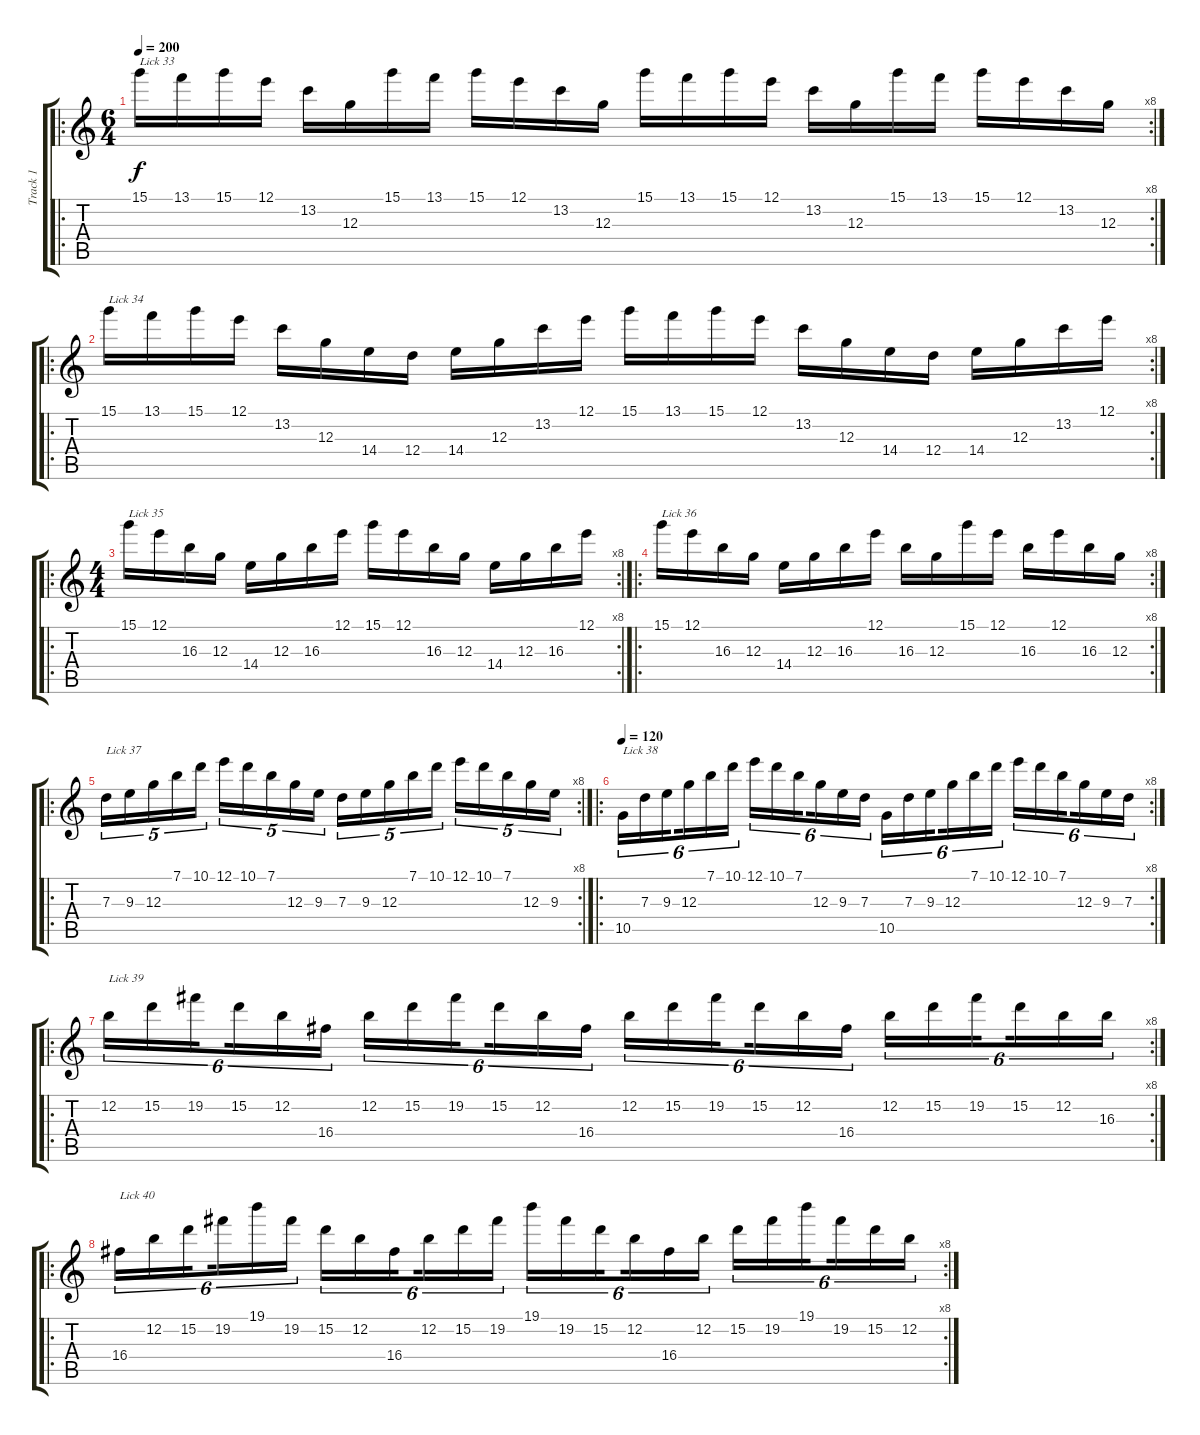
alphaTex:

\track ("Track 1" "Track 1") {instrument overdrivenguitar}
\staff {score tabs}
\tuning (E4 B3 G3 D3 A2 E2) {hide}
\ro
\rc 8
\ts (6 4)
\tempo 200
\clef g2
\ks c
15.1.16{txt "Lick 33" dy f} 13.1.16 15.1.16 12.1.16 13.2.16 12.3.16 15.1.16 13.1.16 15.1.16 12.1.16 13.2.16 12.3.16 15.1.16 13.1.16 15.1.16 12.1.16 13.2.16 12.3.16 15.1.16 13.1.16 15.1.16 12.1.16 13.2.16 12.3.16 |
\ro
\rc 8
15.1.16{txt "Lick 34"} 13.1.16 15.1.16 12.1.16 13.2.16 12.3.16 14.4.16 12.4.16 14.4.16 12.3.16 13.2.16 12.1.16 15.1.16 13.1.16 15.1.16 12.1.16 13.2.16 12.3.16 14.4.16 12.4.16 14.4.16 12.3.16 13.2.16 12.1.16 |
\ro
\rc 8
\ts (4 4)
15.1.16{txt "Lick 35"} 12.1.16 16.3.16 12.3.16 14.4.16 12.3.16 16.3.16 12.1.16 15.1.16 12.1.16 16.3.16 12.3.16 14.4.16 12.3.16 16.3.16 12.1.16 |
\ro
\rc 8
15.1.16{txt "Lick 36"} 12.1.16 16.3.16 12.3.16 14.4.16 12.3.16 16.3.16 12.1.16 16.3.16 12.3.16 15.1.16 12.1.16 16.3.16 12.1.16 16.3.16 12.3.16 |
\ro
\rc 8
7.3.16{tu (5 4) txt "Lick 37"} 9.3.16{tu (5 4)} 12.3.16{tu (5 4)} 7.1.16{tu (5 4)} 10.1.16{tu (5 4)} 12.1.16{tu (5 4)} 10.1.16{tu (5 4)} 7.1.16{tu (5 4)} 12.3.16{tu (5 4)} 9.3.16{tu (5 4)} 7.3.16{tu (5 4)} 9.3.16{tu (5 4)} 12.3.16{tu (5 4)} 7.1.16{tu (5 4)} 10.1.16{tu (5 4)} 12.1.16{tu (5 4)} 10.1.16{tu (5 4)} 7.1.16{tu (5 4)} 12.3.16{tu (5 4)} 9.3.16{tu (5 4)} |
\ro
\rc 8
\tempo 120
10.5.16{tu (6 4) txt "Lick 38"} 7.3.16{tu (6 4)} 9.3.16{tu (6 4) beam splitsecondary} 12.3.16{tu (6 4)} 7.1.16{tu (6 4)} 10.1.16{tu (6 4)} 12.1.16{tu (6 4)} 10.1.16{tu (6 4)} 7.1.16{tu (6 4) beam splitsecondary} 12.3.16{tu (6 4)} 9.3.16{tu (6 4)} 7.3.16{tu (6 4)} 10.5.16{tu (6 4)} 7.3.16{tu (6 4)} 9.3.16{tu (6 4) beam splitsecondary} 12.3.16{tu (6 4)} 7.1.16{tu (6 4)} 10.1.16{tu (6 4)} 12.1.16{tu (6 4)} 10.1.16{tu (6 4)} 7.1.16{tu (6 4) beam splitsecondary} 12.3.16{tu (6 4)} 9.3.16{tu (6 4)} 7.3.16{tu (6 4)} |
\ro
\rc 8
12.2.16{tu (6 4) txt "Lick 39"} 15.2.16{tu (6 4)} 19.2.16{tu (6 4) beam splitsecondary} 15.2.16{tu (6 4)} 12.2.16{tu (6 4)} 16.4.16{tu (6 4)} 12.2.16{tu (6 4)} 15.2.16{tu (6 4)} 19.2.16{tu (6 4) beam splitsecondary} 15.2.16{tu (6 4)} 12.2.16{tu (6 4)} 16.4.16{tu (6 4)} 12.2.16{tu (6 4)} 15.2.16{tu (6 4)} 19.2.16{tu (6 4) beam splitsecondary} 15.2.16{tu (6 4)} 12.2.16{tu (6 4)} 16.4.16{tu (6 4)} 12.2.16{tu (6 4)} 15.2.16{tu (6 4)} 19.2.16{tu (6 4) beam splitsecondary} 15.2.16{tu (6 4)} 12.2.16{tu (6 4)} 16.3.16{tu (6 4)} |
\ro
\rc 8
16.4.16{tu (6 4) txt "Lick 40"} 12.2.16{tu (6 4)} 15.2.16{tu (6 4) beam splitsecondary} 19.2.16{tu (6 4)} 19.1.16{tu (6 4)} 19.2.16{tu (6 4)} 15.2.16{tu (6 4)} 12.2.16{tu (6 4)} 16.4.16{tu (6 4) beam splitsecondary} 12.2.16{tu (6 4)} 15.2.16{tu (6 4)} 19.2.16{tu (6 4)} 19.1.16{tu (6 4)} 19.2.16{tu (6 4)} 15.2.16{tu (6 4) beam splitsecondary} 12.2.16{tu (6 4)} 16.4.16{tu (6 4)} 12.2.16{tu (6 4)} 15.2.16{tu (6 4)} 19.2.16{tu (6 4)} 19.1.16{tu (6 4) beam splitsecondary} 19.2.16{tu (6 4)} 15.2.16{tu (6 4)} 12.2.16{tu (6 4)}
